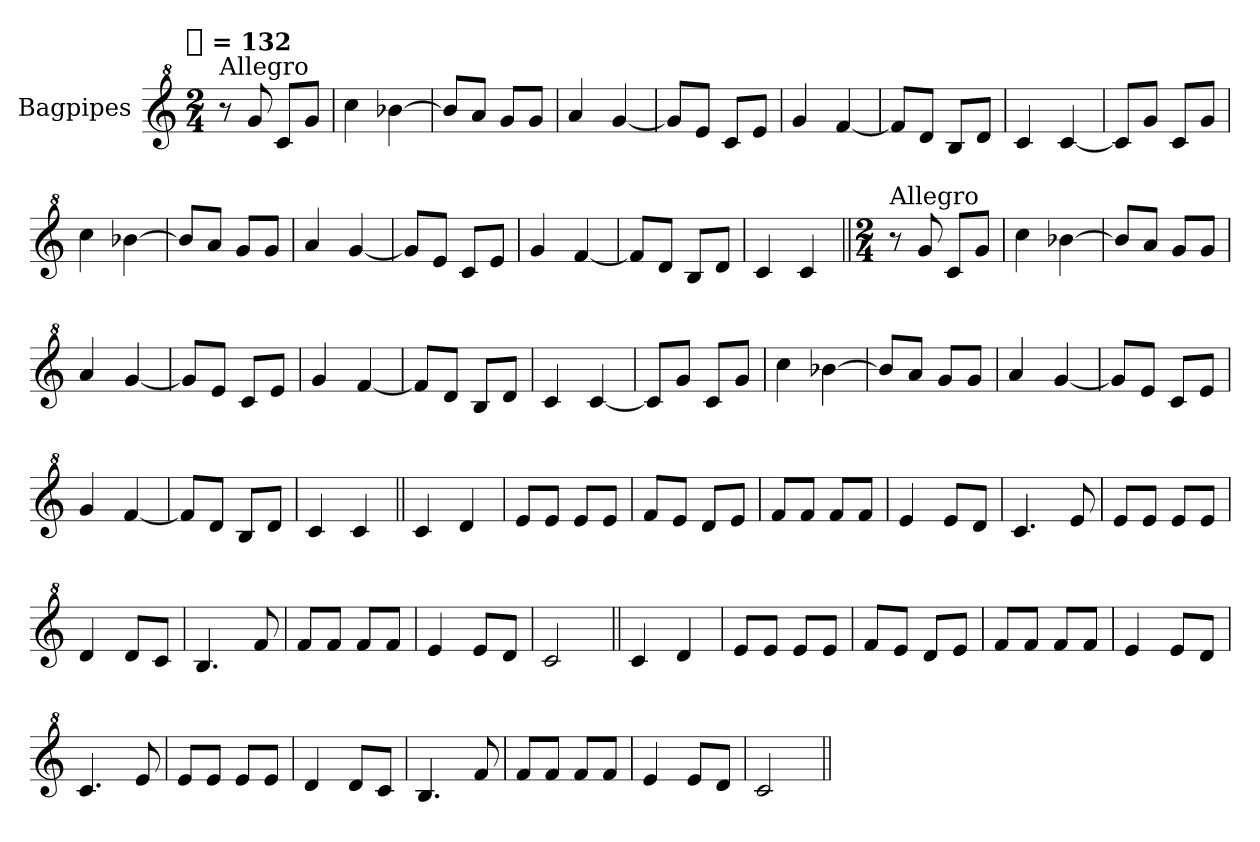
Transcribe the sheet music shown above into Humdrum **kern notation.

**kern
*part1
*staff1
*I"Bagpipes
*I'Bag
*clefG^2
*k[]
!!LO:TX:omd:t=[quarter] = 132
*M2/4
*MM132
=1
!LO:TX:a:t=Allegro
8r
8gg
8ccL
8ggJ
=
4ccc
[4bb-X
=
8bb-L]
8aaJ
8ggL
8ggJ
=
4aa
[4gg
=
8ggL]
8eeJ
8ccL
8eeJ
=
4gg
[4ff
=
8ffL]
8ddJ
8bL
8ddJ
=
4cc
[4cc
=
8ccL]
8ggJ
8ccL
8ggJ
=
4ccc
[4bb-X
=
8bb-L]
8aaJ
8ggL
8ggJ
=
4aa
[4gg
=
8ggL]
8eeJ
8ccL
8eeJ
=
4gg
[4ff
=
8ffL]
8ddJ
8bL
8ddJ
=
4cc
4cc
=||
*M2/4
*MM132
!LO:TX:a:t=Allegro
8r
8gg
8ccL
8ggJ
=
4ccc
[4bb-X
=
8bb-L]
8aaJ
8ggL
8ggJ
=
4aa
[4gg
=
8ggL]
8eeJ
8ccL
8eeJ
=
4gg
[4ff
=
8ffL]
8ddJ
8bL
8ddJ
=
4cc
[4cc
=
8ccL]
8ggJ
8ccL
8ggJ
=
4ccc
[4bb-X
=
8bb-L]
8aaJ
8ggL
8ggJ
=
4aa
[4gg
=
8ggL]
8eeJ
8ccL
8eeJ
=
4gg
[4ff
=
8ffL]
8ddJ
8bL
8ddJ
=
4cc
4cc
=||
4cc
4dd
=
8eeL
8eeJ
8eeL
8eeJ
=
8ffL
8eeJ
8ddL
8eeJ
=
8ffL
8ffJ
8ffL
8ffJ
=
4ee
8eeL
8ddJ
=
4.cc
8ee
=
8eeL
8eeJ
8eeL
8eeJ
=
4dd
8ddL
8ccJ
=
4.b
8ff
=
8ffL
8ffJ
8ffL
8ffJ
=
4ee
8eeL
8ddJ
=
2cc
=||
4cc
4dd
=
8eeL
8eeJ
8eeL
8eeJ
=
8ffL
8eeJ
8ddL
8eeJ
=
8ffL
8ffJ
8ffL
8ffJ
=
4ee
8eeL
8ddJ
=
4.cc
8ee
=
8eeL
8eeJ
8eeL
8eeJ
=
4dd
8ddL
8ccJ
=
4.b
8ff
=
8ffL
8ffJ
8ffL
8ffJ
=
4ee
8eeL
8ddJ
=
2cc
=||
*-
